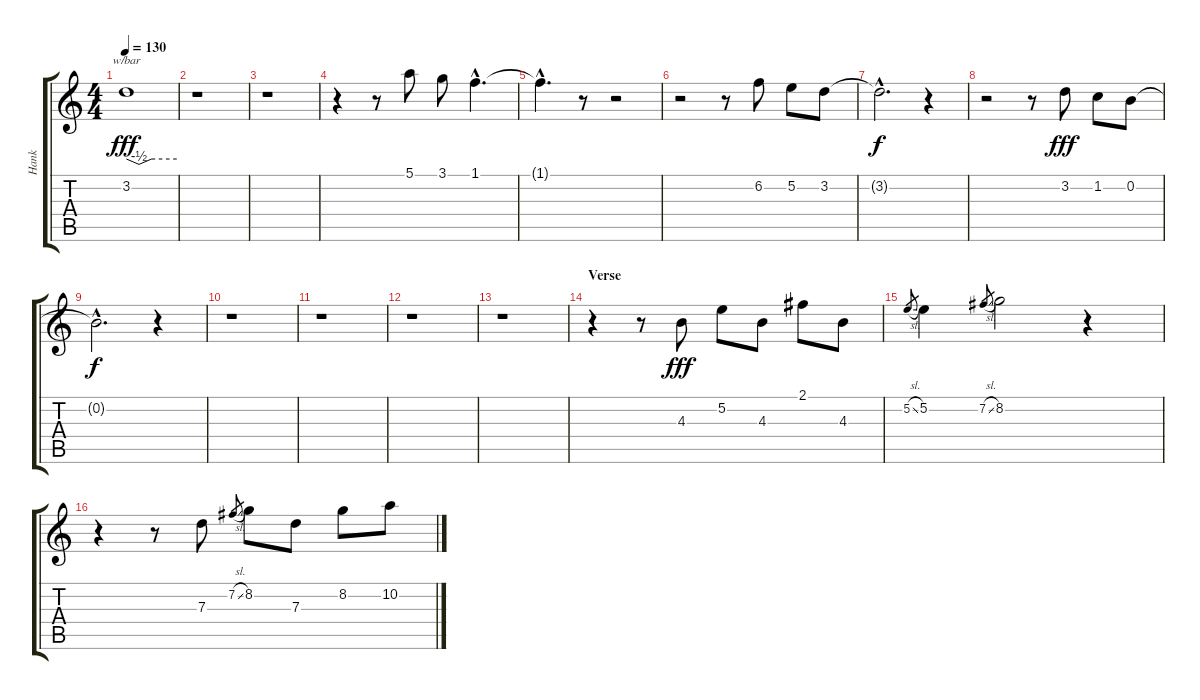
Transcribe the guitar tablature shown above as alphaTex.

\track ("Hank" "Hank") {instrument electricguitarclean}
\staff {score tabs}
\tuning (E4 B3 G3 D3 A2 E2) {hide}
\ts (4 4)
\tempo 130
\clef g2
\ks c
3.2.1{tbe (custom default 0 0 15 -2 30 0 60 0) dy fff} |
r.1 |
r.1 |
r.4 r.8 5.1.8 3.1.8 1.1{hac}.4{d} |
1.1{hac t}.4{d} r.8 r.2 |
r.2 r.8 6.2.8 5.2.8 3.2.8 |
3.2{hac t}.2{d dy f} r.4 |
r.2 r.8 3.2.8{dy fff} 1.2.8 0.2.8 |
0.2{hac t}.2{d dy f} r.4 |
r.1 |
r.1 |
r.1 |
r.1 |
\section ("" "Verse")
r.4 r.8 4.3.8{dy fff} 5.2.8 4.3.8 2.1.8 4.3.8 |
5.2{sl}.8{gr} 5.2.4 7.2{sl}.8{gr} 8.2.2 r.4 |
r.4 r.8 7.3.8 7.2{sl}.8{gr} 8.2.8 7.3.8 8.2.8 10.2{ss}.8
